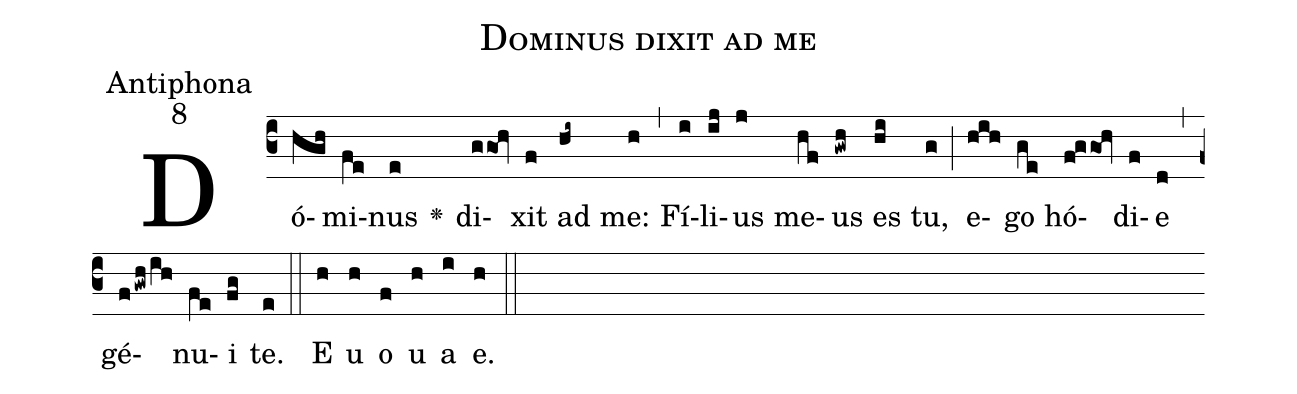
name:Dominus dixit ad me;
office-part:Antiphona;
mode:8;
%%
(c3)Dó(hgh)mi(fe)nus(e) <v>\greheightstar</v>() di(ggoh)xit(f) ad(hi~) me:(h) (,) Fí(i)li(ij)us(j) me(hf)us(gwh) es(hi) tu,(g) (;) e(hih)go(ge) hó(f!ggoh)di(f)e(d) (,) gé(fgwh/ih)nu(fe)i(fg) te.(e) (::) E(h) u(h) o(f) u(h) a(i) e.(h) (::)
